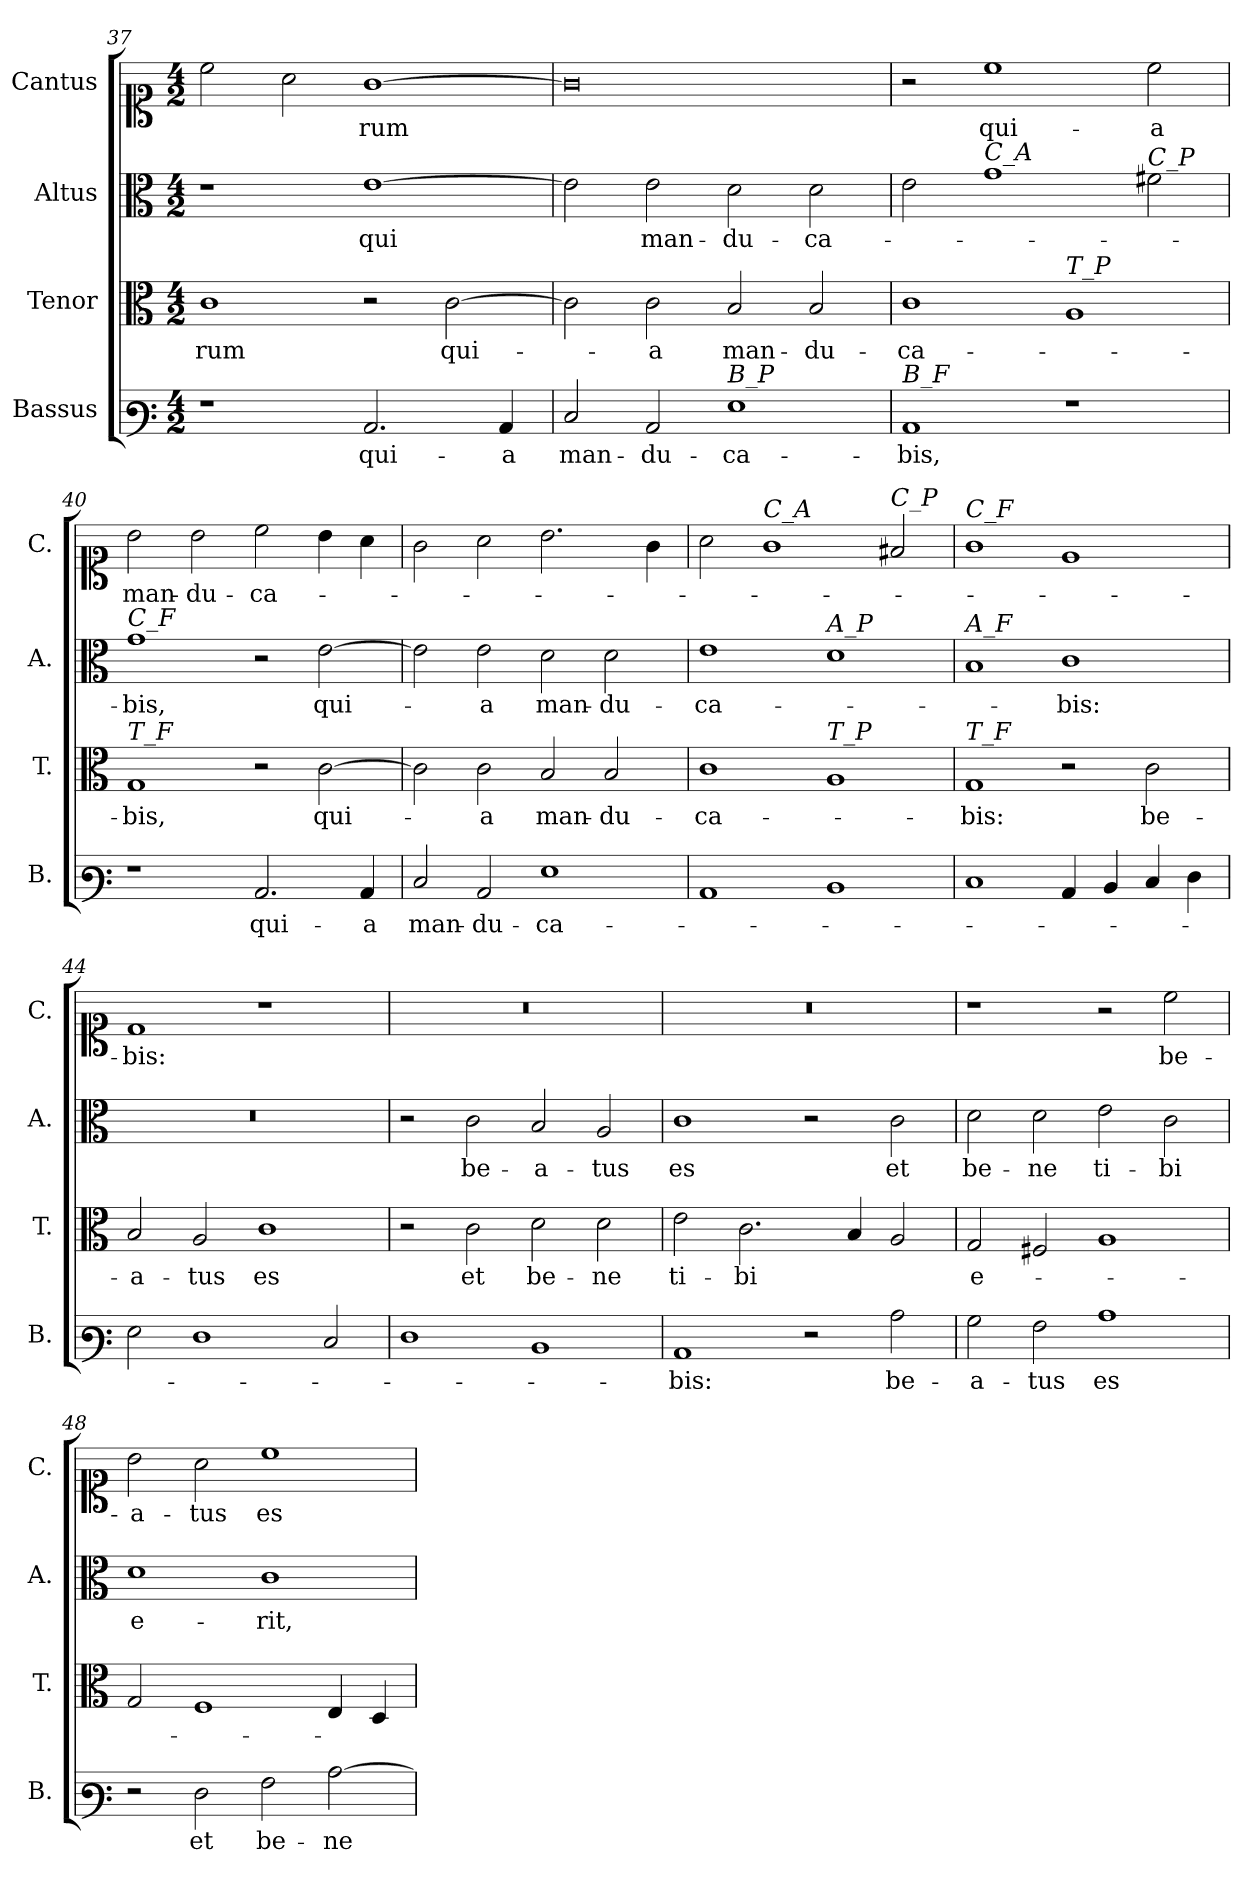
**kern	**text	**kern	**text	**kern	**text	**kern	**text
*part4	*part4	*part3	*part3	*part2	*part2	*part1	*part1
*staff4	*staff4	*staff3	*staff3	*staff2	*staff2	*staff1	*staff1
*I"Bassus	*	*I"Tenor	*	*I"Altus	*	*I"Cantus	*
*I'B.	*	*I'T.	*	*I'A.	*	*I'C.	*
!!LO:PB:g=z
*clefF3	*	*clefC3	*	*clefC3	*	*clefC1	*
*k[]	*	*k[]	*	*k[]	*	*k[]	*
*M4/2	*	*M4/2	*	*M4/2	*	*M4/2	*
=37	=37	=37	=37	=37	=37	=37	=37
!	!	!	!LO:LY:b	!	!	!	!
1r	.	1c	-rum	1r	.	2cc\	.
.	.	.	.	.	.	2a\	.
!	!LO:LY:b	!	!	!	!LO:LY:b	!	!LO:LY:b
2.C/	qui-	2r	.	[1e	qui	[1g	-rum
!	!	!	!LO:LY:b	!	!	!	!
.	.	[2c\	qui-	.	.	.	.
!	!LO:LY:b	!	!	!	!	!	!
4C/	-a	.	.	.	.	.	.
=38	=38	=38	=38	=38	=38	=38	=38
!	!LO:LY:b	!	!	!	!	!	!
2E/	man-	2c\]	.	2e\]	.	0g]	.
!	!LO:LY:b	!	!LO:LY:b	!	!LO:LY:b	!	!
2C/	-du-	2c\	-a	2e\	man-	.	.
!LO:TX:a:i:t=B_P	!	!	!	!	!	!	!
!	!LO:LY:b	!	!LO:LY:b	!	!LO:LY:b	!	!
1G	-ca-	2B/	man-	2d\	-du-	.	.
!	!	!	!LO:LY:b	!	!LO:LY:b	!	!
.	.	2B/	-du-	2d\	-ca-	.	.
=39	=39	=39	=39	=39	=39	=39	=39
!LO:TX:a:i:t=B_F	!	!	!	!	!	!	!
!	!LO:LY:b	!	!LO:LY:b	!	!	!	!
1C	-bis,	1c	-ca-	2e\	.	2r	.
!	!	!	!	!LO:TX:a:i:t=C_A	!	!	!
!	!	!	!	!	!	!	!LO:LY:b
.	.	.	.	1g	.	1cc	qui-
!	!	!LO:TX:a:i:t=T_P	!	!	!	!	!
1r	.	1A	.	.	.	.	.
!	!	!	!	!LO:TX:a:i:t=C_P	!	!	!
!	!	!	!	!	!	!	!LO:LY:b
.	.	.	.	2f#X\	.	2cc\	-a
=40	=40	=40	=40	=40	=40	=40	=40
!	!	!	!	!LO:TX:a:i:t=C_F	!	!	!
!	!	!LO:TX:a:i:t=T_F	!	!	!	!	!
!	!	!	!LO:LY:b	!	!LO:LY:b	!	!LO:LY:b
1r	.	1G	-bis,	1g	bis,	2b\	man-
!	!	!	!	!	!	!	!LO:LY:b
.	.	.	.	.	.	2b\	-du-
!	!LO:LY:b	!	!	!	!	!	!LO:LY:b
2.C/	qui-	2r	.	2r	.	2cc\	-ca-
!	!	!	!LO:LY:b	!	!LO:LY:b	!	!
.	.	[2c\	qui-	[2e\	qui-	4b\	.
!	!LO:LY:b	!	!	!	!	!	!
4C/	-a	.	.	.	.	4a\	.
!!LO:LB:g=z
=41	=41	=41	=41	=41	=41	=41	=41
!	!LO:LY:b	!	!	!	!	!	!
2E/	man-	2c\]	.	2e\]	.	2g\	.
!	!LO:LY:b	!	!LO:LY:b	!	!LO:LY:b	!	!
2C/	-du-	2c\	-a	2e\	-a	2a\	.
!	!LO:LY:b	!	!LO:LY:b	!	!LO:LY:b	!	!
1G	-ca-	2B/	man-	2d\	man-	2.b\	.
!	!	!	!LO:LY:b	!	!LO:LY:b	!	!
.	.	2B/	-du-	2d\	-du-	.	.
.	.	.	.	.	.	4g\	.
=42	=42	=42	=42	=42	=42	=42	=42
!	!	!	!LO:LY:b	!	!LO:LY:b	!	!
1C	.	1c	-ca-	1e	-ca-	2a\	.
!	!	!	!	!	!	!LO:TX:a:i:t=C_A	!
.	.	.	.	.	.	1g	.
!	!	!	!	!LO:TX:a:i:t=A_P	!	!	!
!	!	!LO:TX:a:i:t=T_P	!	!	!	!	!
1D	.	1A	.	1d	.	.	.
!	!	!	!	!	!	!LO:TX:a:i:t=C_P	!
.	.	.	.	.	.	2f#X/	.
=43	=43	=43	=43	=43	=43	=43	=43
!	!	!	!	!	!	!LO:TX:a:i:t=C_F	!
!	!	!	!	!LO:TX:a:i:t=A_F	!	!	!
!	!	!LO:TX:a:i:t=T_F	!	!	!	!	!
!	!	!	!LO:LY:b	!	!	!	!
1E	.	1G	-bis:	1B	.	1g	.
!	!	!	!	!	!LO:LY:b	!	!
4C/	.	2r	.	1c	-bis:	1e	.
4D/	.	.	.	.	.	.	.
!	!	!	!LO:LY:b	!	!	!	!
4E/	.	2c\	be-	.	.	.	.
4F\	.	.	.	.	.	.	.
=44	=44	=44	=44	=44	=44	=44	=44
!	!	!	!LO:LY:b	!	!	!	!LO:LY:b
2G\	.	2B/	-a-	0r	.	1d	-bis:
!	!	!	!LO:LY:b	!	!	!	!
1F	.	2A/	-tus	.	.	.	.
!	!	!	!LO:LY:b	!	!	!	!
.	.	1c	es	.	.	1r	.
2E/	.	.	.	.	.	.	.
=45	=45	=45	=45	=45	=45	=45	=45
1F	.	2r	.	2r	.	0r	.
!	!	!	!LO:LY:b	!	!LO:LY:b	!	!
.	.	2c\	et	2c\	be-	.	.
!	!	!	!LO:LY:b	!	!LO:LY:b	!	!
1D	.	2d\	be-	2B/	-a-	.	.
!	!	!	!LO:LY:b	!	!LO:LY:b	!	!
.	.	2d\	-ne	2A/	-tus	.	.
!!LO:LB:g=z
=46	=46	=46	=46	=46	=46	=46	=46
!	!LO:LY:b	!	!LO:LY:b	!	!LO:LY:b	!	!
1C	-bis:	2e\	ti-	1c	es	0r	.
!	!	!	!LO:LY:b	!	!	!	!
.	.	2.c\	-bi	.	.	.	.
2r	.	.	.	2r	.	.	.
.	.	4B/	.	.	.	.	.
!	!LO:LY:b	!	!	!	!LO:LY:b	!	!
2c\	be-	2A/	.	2c\	et	.	.
=47	=47	=47	=47	=47	=47	=47	=47
!	!LO:LY:b	!	!LO:LY:b	!	!LO:LY:b	!	!
2B\	-a-	2G/	e-	2d\	be-	1r	.
!	!LO:LY:b	!	!	!	!LO:LY:b	!	!
2A\	-tus	2F#X/	.	2d\	-ne	.	.
!	!LO:LY:b	!	!	!	!LO:LY:b	!	!
1c	es	1A	.	2e\	ti-	2r	.
!	!	!	!	!	!LO:LY:b	!	!LO:LY:b
.	.	.	.	2c\	-bi	2cc\	be-
=48	=48	=48	=48	=48	=48	=48	=48
!	!	!	!	!	!LO:LY:b	!	!LO:LY:b
2r	.	2G/	.	1d	e-	2b\	-a-
!	!LO:LY:b	!	!	!	!	!	!LO:LY:b
2F\	et	1F	.	.	.	2a\	-tus
!	!LO:LY:b	!	!	!	!LO:LY:b	!	!LO:LY:b
2A\	be-	.	.	1c	-rit,	1cc	es
!	!LO:LY:b	!	!	!	!	!	!
[2c\	-ne	4E/	.	.	.	.	.
.	.	4D/	.	.	.	.	.
=	=	=	=	=	=	=	=
*-	*-	*-	*-	*-	*-	*-	*-
